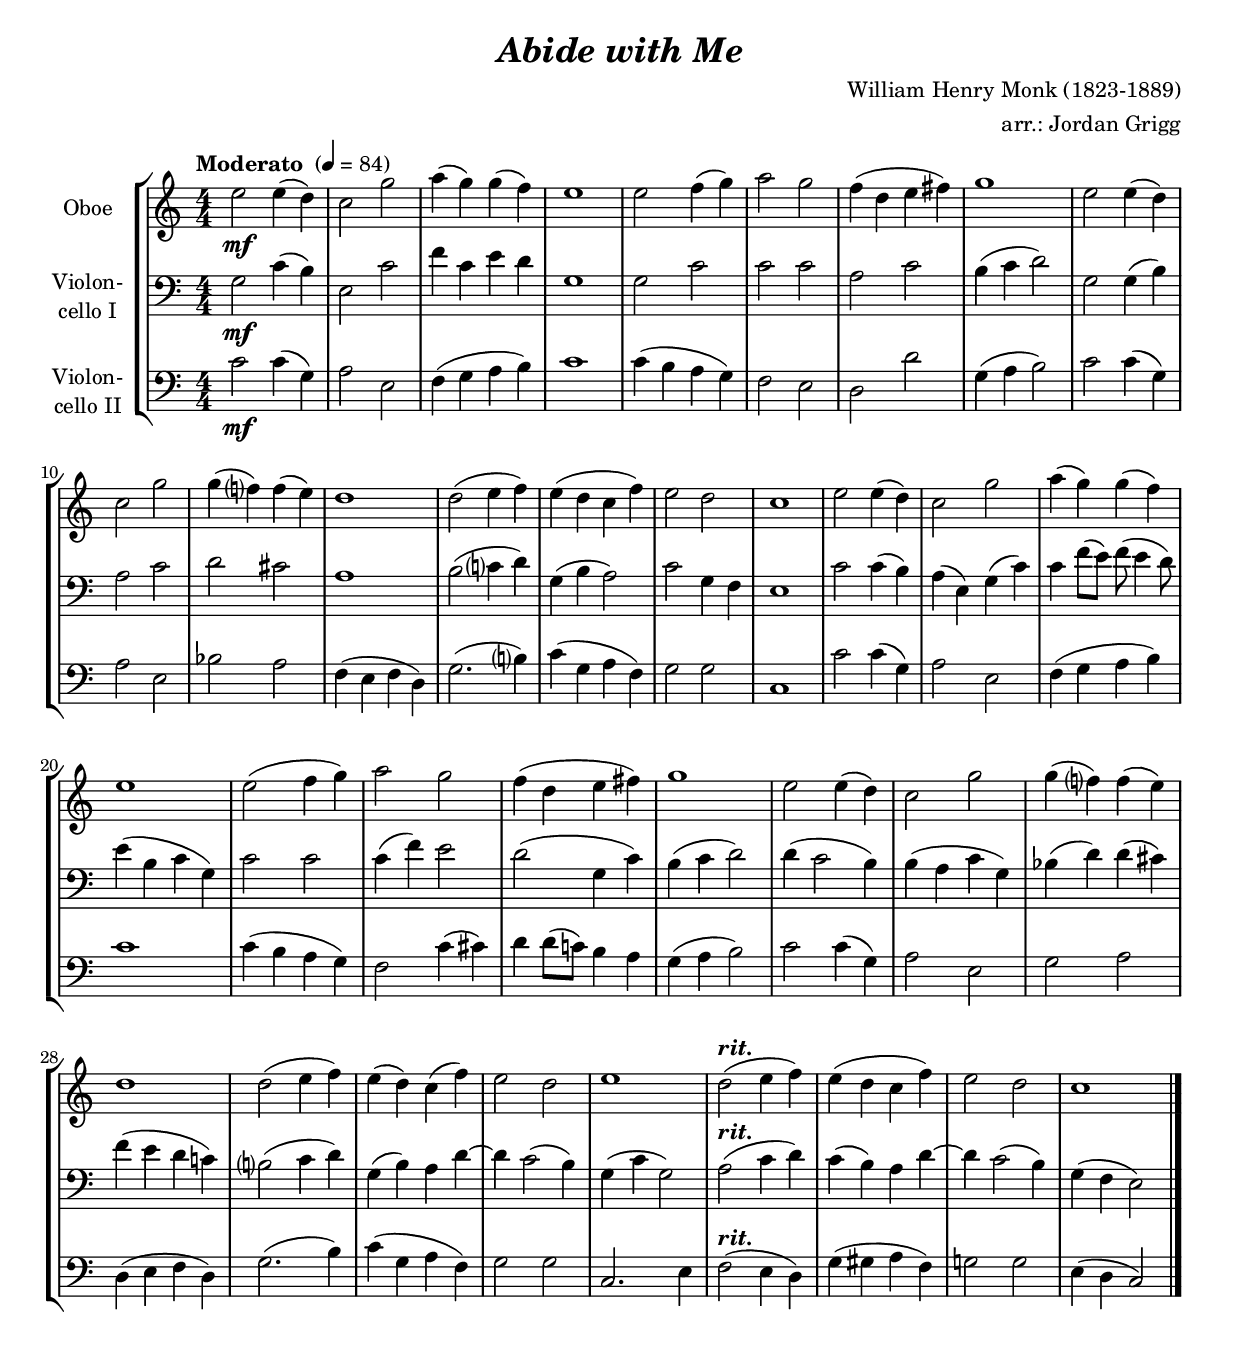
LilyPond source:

\version "2.14.2"
\include "deutsch.ly"

#(set-global-staff-size 18.8)

\header {
  title    = \markup \bold \italic "Abide with Me"
  composer = "William Henry Monk (1823-1889)"
  arranger = "arr.: Jordan Grigg"
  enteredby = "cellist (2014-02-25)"
}

voiceconsts = {
 \key b \major
 \time 4/4
 \clef "bass"
 \numericTimeSignature
 \compressFullBarRests
 \tempo "Moderato " 4=84
}

mihi = "clarinet"
milo = "bassoon"

rit = \markup \bold \italic "rit."

va = \relative c'' {
  \voiceconsts
  \clef "treble"

  d2\mf d4( c)
  b2 f'
  g4( f) f( es)
  d1
  d2 es4( f)
  g2 f
  es4( c d e)

  f1
  d2 d4( c)
  b2 f'
  f4( es?) es( d)
  c1
  c2( d4 es)
  d( c b es)

  d2 c
  b1
  d2 d4( c)
  b2 f'
  g4( f) f( es)
  d1
  d2( es4 f)

  g2 f
  es4( c d e)
  f1
  d2 d4( c)
  b2 f'
  f4( es?) es( d)
  c1

  c2( d4 es)
  d( c) b( es)
  d2 c
  d1

  c2(^\rit d4 es)
  d( c b es)
  d2 c
  b1 \bar "|."
}

vb = \relative c {
  \voiceconsts

  f2\mf b4( a)
  d,2 b'
  es4 b d c
  f,1
  f2 b
  b b
  g b

  a4( b c2)
  f, f4( a)
  g2 b
  c h
  g1
  a2( b?4 c)
  f,( a g2)

  b f4 es
  d1
  b'2 b4( a)
  g( d) f( b)
  b es8( d) es( d4 c8)
  d4( a b f)
  b2 b

  b4( es) d2
  c( f,4 b)
  a( b c2)
  c4( b2 a4)
  a( g b f)
  as( c) c( h)

  es( d c b!)
  a?2( b4 c)
  f,( a) g c~
  c b2( a4)
  f( b f2)

  g(^\rit b4 c)
  b( a) g c~
  c b2( a4)
  f( es d2) \bar "|."
}

vc = \relative c' {
  \voiceconsts

  b2\mf b4( f)
  g2 d
  es4( f g a)
  b1
  b4( a g f)
  es2 d
  c c'

  f,4( g a2)
  b b4( f)
  g2 d
  as' g
  es4( d es c)
  f2.( a?4)
  b( f g es)

  f2 f
  b,1
  b'2 b4( f)
  g2 d
  es4( f g a)
  b1
  b4( a g f)

  es2 b'4( h)
  c c8( b!) a4 g
  f( g a2)
  b b4( f)
  g2 d
  f g

  c,4( d es c)
  f2.( a4)
  b( f g es)
  f2 f
  b,2. d4

  es2(^\rit d4 c)
  f( fis g es)
  f!2 f
  d4( c b2) \bar "|."
}


music = \new StaffGroup <<
      \new Staff {
	\set Staff.midiInstrument = \mihi
	\set Staff.instrumentName = \markup \center-column { "Oboe" }
	\transpose b c' { \va }
      }

      \new Staff {
	\set Staff.midiInstrument = \milo
	\set Staff.instrumentName = \markup \center-column { "Violon-" "cello I" }
	\transpose b c' { \vb }
      }

      \new Staff {
	\set Staff.midiInstrument = \milo
	\set Staff.instrumentName = \markup \center-column { "Violon-" "cello II" }
	\transpose b c' { \vc }
      }
>>

\book {
  \score {
    \music
    \layout {}
  }

  \score {
    \unfoldRepeats \music

    \midi {
      \context {
        \Score
      }
    }
  }
}
